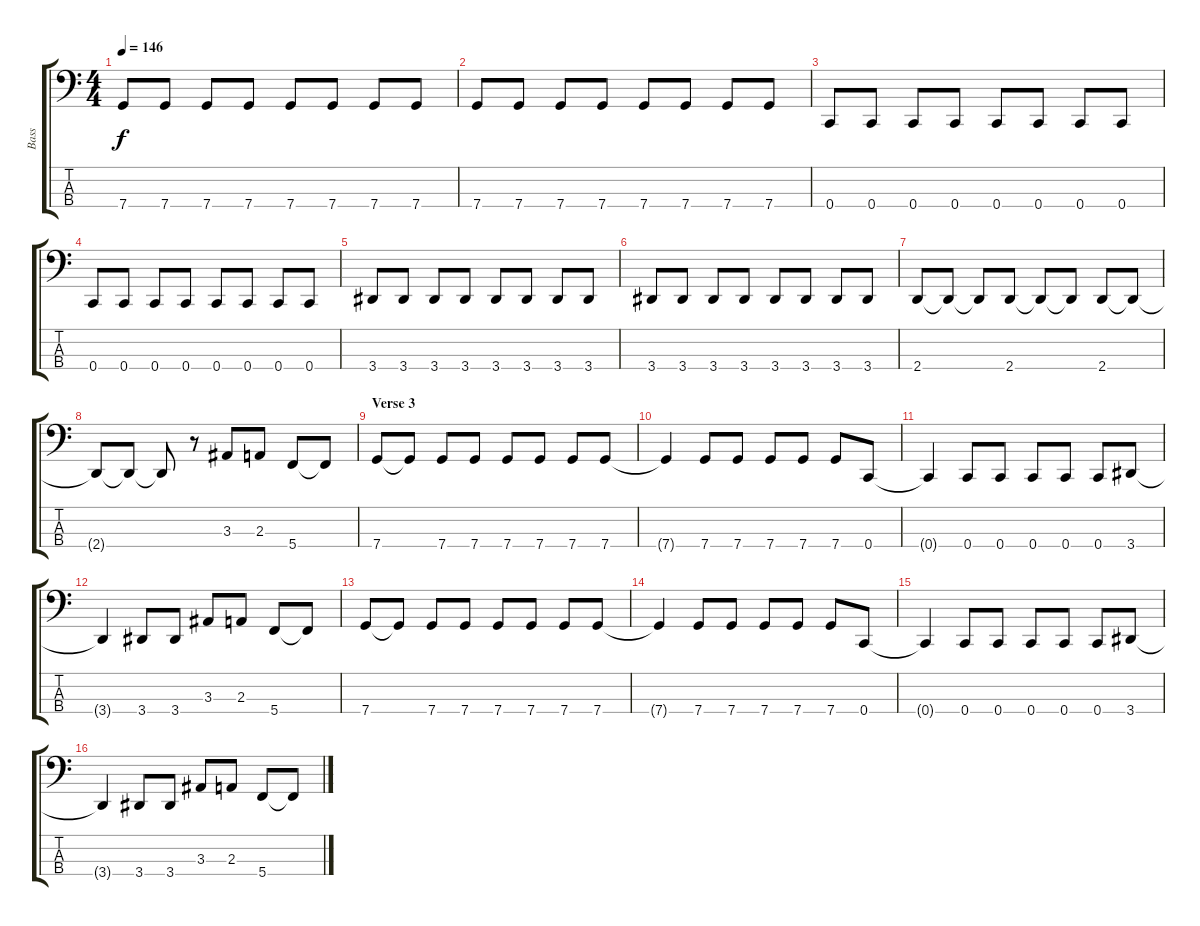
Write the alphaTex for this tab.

\track ("Bass" "Bass") {instrument electricbassfinger}
\staff {score tabs}
\tuning (F2 C2 G1 C1) {hide}
\ts (4 4)
\tempo 146
\clef f4
\ks c
7.4.8{dy f} 7.4.8 7.4.8 7.4.8 7.4.8 7.4.8 7.4.8 7.4.8 |
7.4.8 7.4.8 7.4.8 7.4.8 7.4.8 7.4.8 7.4.8 7.4.8 |
0.4.8 0.4.8 0.4.8 0.4.8 0.4.8 0.4.8 0.4.8 0.4.8 |
0.4.8 0.4.8 0.4.8 0.4.8 0.4.8 0.4.8 0.4.8 0.4.8 |
3.4.8 3.4.8 3.4.8 3.4.8 3.4.8 3.4.8 3.4.8 3.4.8 |
3.4.8 3.4.8 3.4.8 3.4.8 3.4.8 3.4.8 3.4.8 3.4.8 |
2.4.8 2.4{t}.8 2.4{t}.8 2.4.8 2.4{t}.8 2.4{t}.8 2.4.8 2.4{t}.8 |
2.4{t}.8 2.4{t}.8 2.4{t}.8 r.8 3.3.8 2.3.8 5.4.8 5.4{t}.8 |
\section ("" "Verse 3")
7.4.8 7.4{t}.8 7.4.8 7.4.8 7.4.8 7.4.8 7.4.8 7.4.8 |
7.4{t}.4 7.4.8 7.4.8 7.4.8 7.4.8 7.4.8 0.4.8 |
0.4{t}.4 0.4.8 0.4.8 0.4.8 0.4.8 0.4.8 3.4.8 |
3.4{t}.4 3.4.8 3.4.8 3.3.8 2.3.8 5.4.8 5.4{t}.8 |
7.4.8 7.4{t}.8 7.4.8 7.4.8 7.4.8 7.4.8 7.4.8 7.4.8 |
7.4{t}.4 7.4.8 7.4.8 7.4.8 7.4.8 7.4.8 0.4.8 |
0.4{t}.4 0.4.8 0.4.8 0.4.8 0.4.8 0.4.8 3.4.8 |
3.4{t}.4 3.4.8 3.4.8 3.3.8 2.3.8 5.4.8 5.4{t}.8
